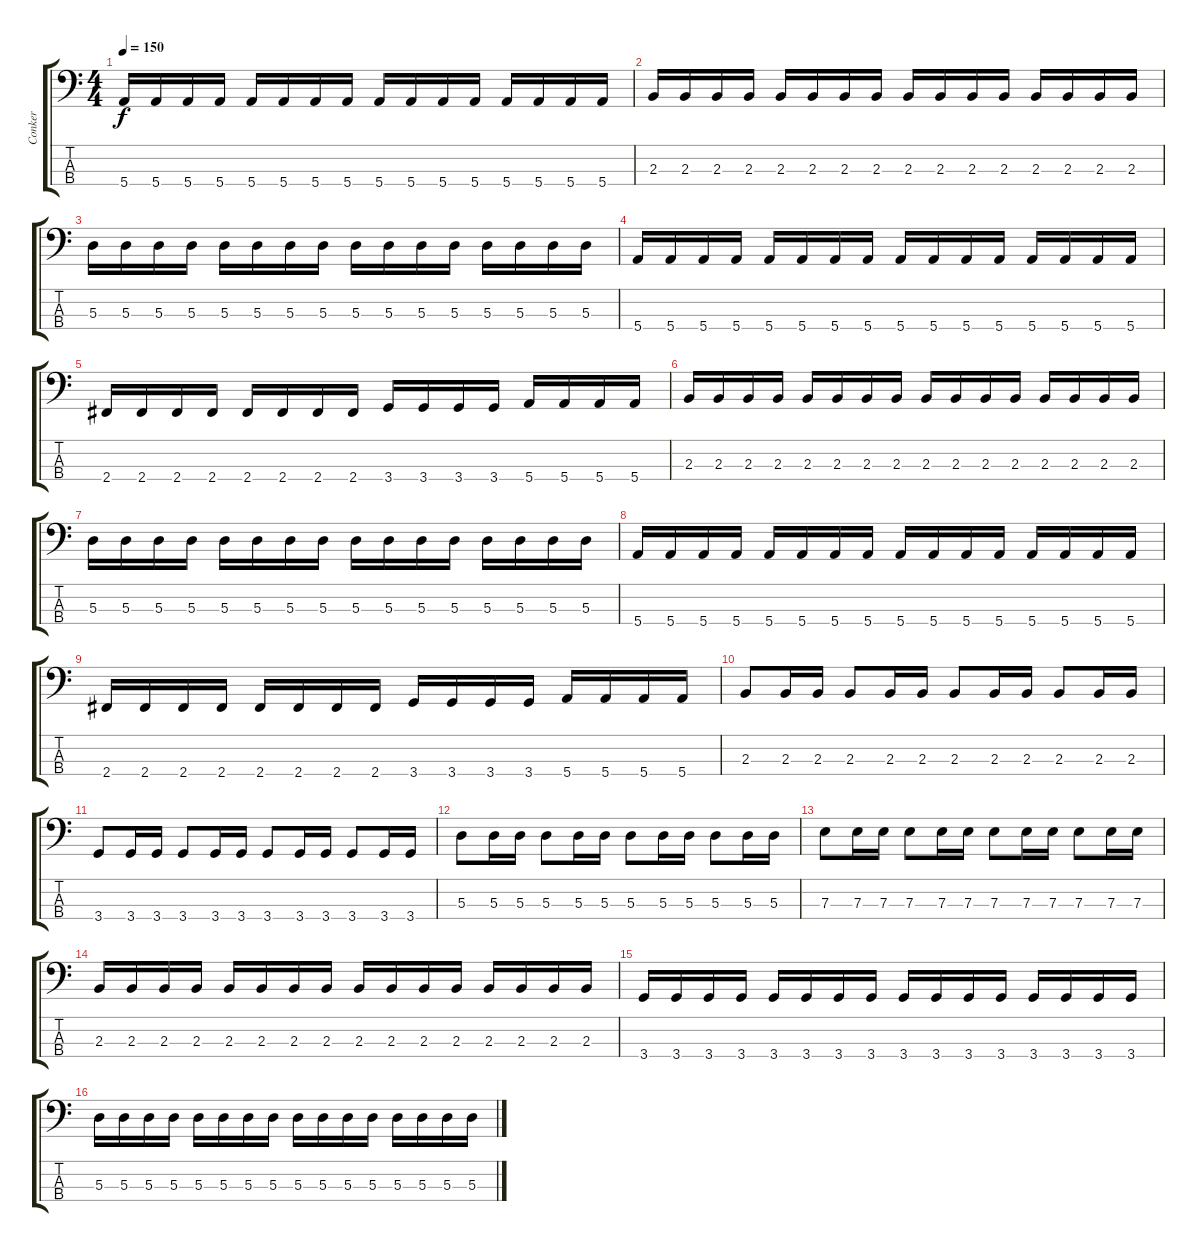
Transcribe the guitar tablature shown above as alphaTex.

\track ("Conker" "Conker") {instrument electricbassfinger}
\staff {score tabs}
\tuning (G2 D2 A1 E1) {hide}
\ts (4 4)
\tempo 150
\clef f4
\ks c
5.4.16{dy f} 5.4.16 5.4.16 5.4.16 5.4.16 5.4.16 5.4.16 5.4.16 5.4.16 5.4.16 5.4.16 5.4.16 5.4.16 5.4.16 5.4.16 5.4.16 |
2.3.16 2.3.16 2.3.16 2.3.16 2.3.16 2.3.16 2.3.16 2.3.16 2.3.16 2.3.16 2.3.16 2.3.16 2.3.16 2.3.16 2.3.16 2.3.16 |
5.3.16 5.3.16 5.3.16 5.3.16 5.3.16 5.3.16 5.3.16 5.3.16 5.3.16 5.3.16 5.3.16 5.3.16 5.3.16 5.3.16 5.3.16 5.3.16 |
5.4.16 5.4.16 5.4.16 5.4.16 5.4.16 5.4.16 5.4.16 5.4.16 5.4.16 5.4.16 5.4.16 5.4.16 5.4.16 5.4.16 5.4.16 5.4.16 |
2.4.16 2.4.16 2.4.16 2.4.16 2.4.16 2.4.16 2.4.16 2.4.16 3.4.16 3.4.16 3.4.16 3.4.16 5.4.16 5.4.16 5.4.16 5.4.16 |
2.3.16 2.3.16 2.3.16 2.3.16 2.3.16 2.3.16 2.3.16 2.3.16 2.3.16 2.3.16 2.3.16 2.3.16 2.3.16 2.3.16 2.3.16 2.3.16 |
5.3.16 5.3.16 5.3.16 5.3.16 5.3.16 5.3.16 5.3.16 5.3.16 5.3.16 5.3.16 5.3.16 5.3.16 5.3.16 5.3.16 5.3.16 5.3.16 |
5.4.16 5.4.16 5.4.16 5.4.16 5.4.16 5.4.16 5.4.16 5.4.16 5.4.16 5.4.16 5.4.16 5.4.16 5.4.16 5.4.16 5.4.16 5.4.16 |
2.4.16 2.4.16 2.4.16 2.4.16 2.4.16 2.4.16 2.4.16 2.4.16 3.4.16 3.4.16 3.4.16 3.4.16 5.4.16 5.4.16 5.4.16 5.4.16 |
2.3.8 2.3.16 2.3.16 2.3.8 2.3.16 2.3.16 2.3.8 2.3.16 2.3.16 2.3.8 2.3.16 2.3.16 |
3.4.8 3.4.16 3.4.16 3.4.8 3.4.16 3.4.16 3.4.8 3.4.16 3.4.16 3.4.8 3.4.16 3.4.16 |
5.3.8 5.3.16 5.3.16 5.3.8 5.3.16 5.3.16 5.3.8 5.3.16 5.3.16 5.3.8 5.3.16 5.3.16 |
7.3.8 7.3.16 7.3.16 7.3.8 7.3.16 7.3.16 7.3.8 7.3.16 7.3.16 7.3.8 7.3.16 7.3.16 |
2.3.16 2.3.16 2.3.16 2.3.16 2.3.16 2.3.16 2.3.16 2.3.16 2.3.16 2.3.16 2.3.16 2.3.16 2.3.16 2.3.16 2.3.16 2.3.16 |
3.4.16 3.4.16 3.4.16 3.4.16 3.4.16 3.4.16 3.4.16 3.4.16 3.4.16 3.4.16 3.4.16 3.4.16 3.4.16 3.4.16 3.4.16 3.4.16 |
5.3.16 5.3.16 5.3.16 5.3.16 5.3.16 5.3.16 5.3.16 5.3.16 5.3.16 5.3.16 5.3.16 5.3.16 5.3.16 5.3.16 5.3.16 5.3.16
